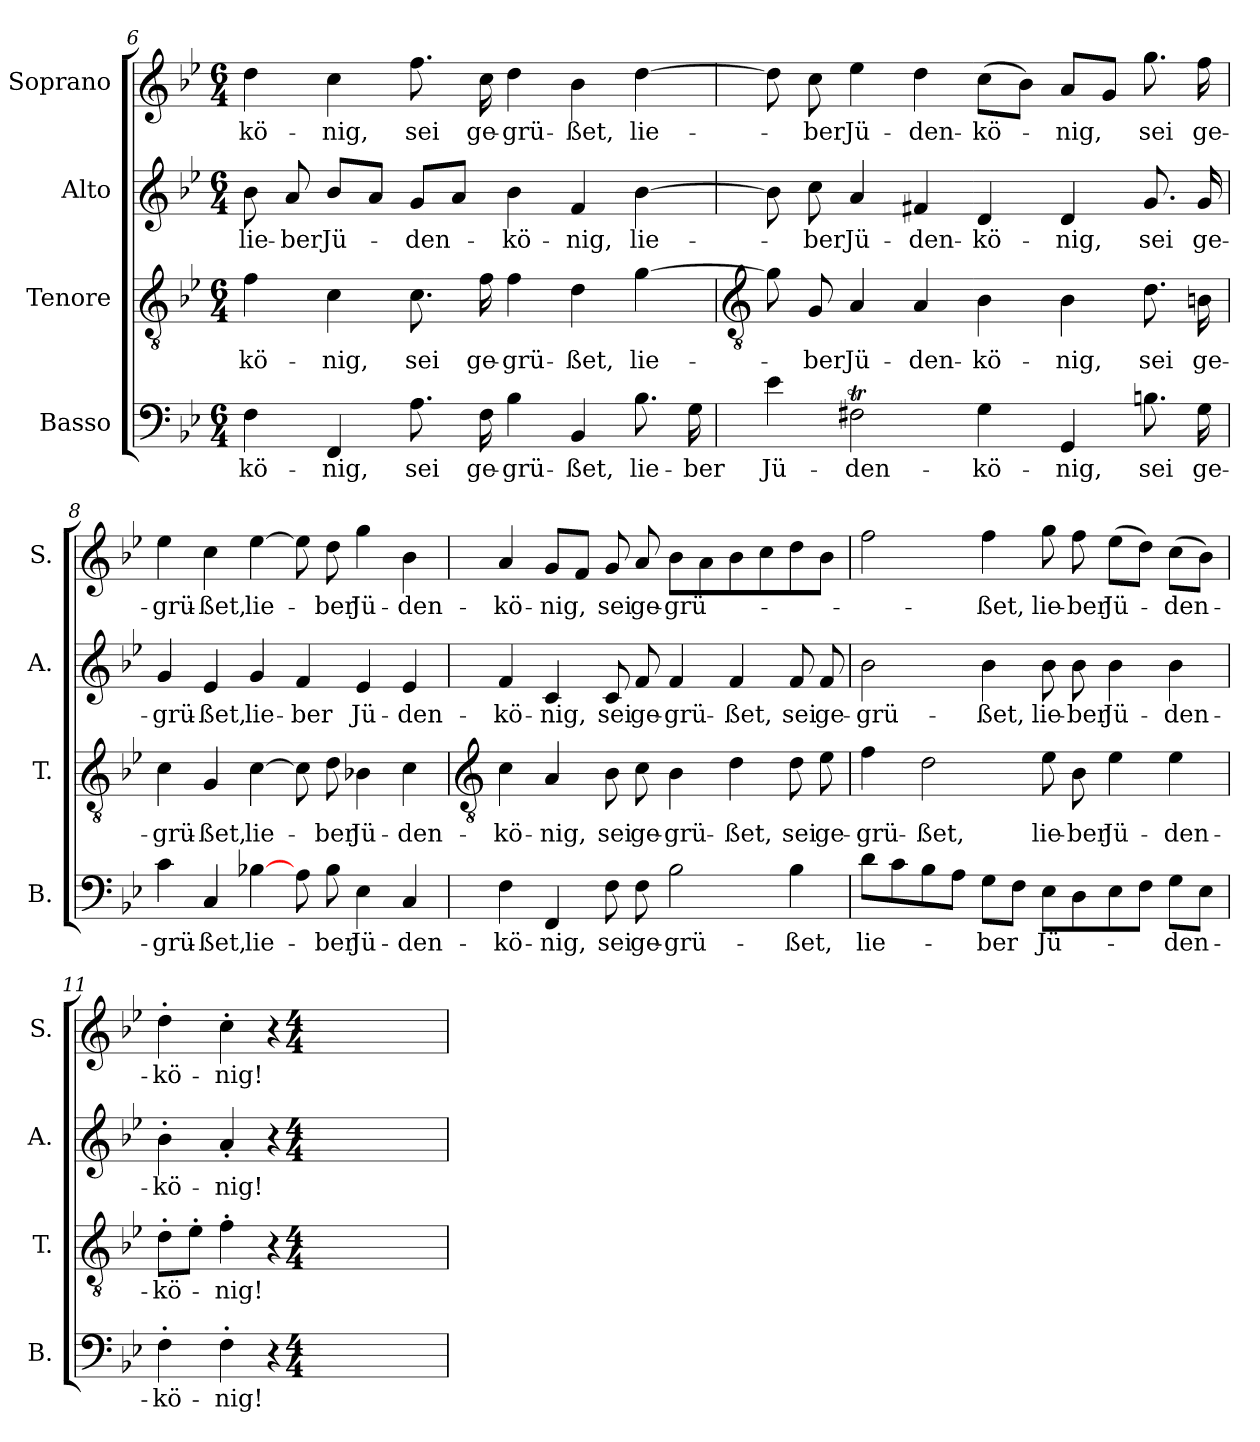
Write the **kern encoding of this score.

**kern	**text	**kern	**text	**kern	**text	**kern	**text
*part4	*part4	*part3	*part3	*part2	*part2	*part1	*part1
*staff4	*staff4	*staff3	*staff3	*staff2	*staff2	*staff1	*staff1
*I"Basso	*	*I"Tenore	*	*I"Alto	*	*I"Soprano	*
*I'B.	*	*I'T.	*	*I'A.	*	*I'S.	*
*clefF4	*	*clefGv2	*	*clefG2	*	*clefG2	*
*k[b-e-]	*	*k[b-e-]	*	*k[b-e-]	*	*k[b-e-]	*
*B-:	*	*B-:	*	*B-:	*	*B-:	*
*M6/4	*	*M6/4	*	*M6/4	*	*M6/4	*
=6	=6	=6	=6	=6	=6	=6	=6
!	!LO:LY:b	!	!LO:LY:b	!	!LO:LY:b	!	!LO:LY:b
4F	-kö-	4f	-kö-	8b-	lie-	4dd	-kö-
!	!	!	!	!	!LO:LY:b	!	!
.	.	.	.	8a	-ber	.	.
!	!LO:LY:b	!	!LO:LY:b	!	!LO:LY:b	!	!LO:LY:b
4FF	-nig,	4c	-nig,	8b-L	Jü-	4cc	-nig,
.	.	.	.	8aJ	.	.	.
!	!LO:LY:b	!	!LO:LY:b	!	!LO:LY:b	!	!LO:LY:b
8.A	sei	8.c	sei	8gL	-den-	8.ff	sei
.	.	.	.	8aJ	.	.	.
!	!LO:LY:b	!	!LO:LY:b	!	!	!	!LO:LY:b
16F	ge-	16f	ge-	.	.	16cc	ge-
!	!LO:LY:b	!	!LO:LY:b	!	!LO:LY:b	!	!LO:LY:b
4B-	-grü-	4f	-grü-	4b-	-kö-	4dd	-grü-
!	!LO:LY:b	!	!LO:LY:b	!	!LO:LY:b	!	!LO:LY:b
4BB-	-ßet,	4d	-ßet,	4f	-nig,	4b-	-ßet,
!	!LO:LY:b	!	!LO:LY:b	!	!LO:LY:b	!	!LO:LY:b
8.B-	lie-	[4g	lie-	[4b-	lie-	[4dd	lie-
!	!LO:LY:b	!	!	!	!	!	!
16G	-ber	.	.	.	.	.	.
!!LO:LB:g=z
=7	=7	=7	=7	=7	=7	=7	=7
*	*	*clefGv2	*	*	*	*	*
!	!LO:LY:b	!	!	!	!	!	!
4e-	Jü-	8g]	.	8b-]	.	8dd]	.
!	!	!	!LO:LY:b	!	!LO:LY:b	!	!LO:LY:b
.	.	8G	-ber	8cc	-ber	8cc	-ber
!	!LO:LY:b	!	!LO:LY:b	!	!LO:LY:b	!	!LO:LY:b
2F#Xt	-den-	4A	Jü-	4a	Jü-	4ee-	Jü-
!	!	!	!LO:LY:b	!	!LO:LY:b	!	!LO:LY:b
.	.	4A	-den-	4f#X	-den-	4dd	-den-
!	!LO:LY:b	!	!LO:LY:b	!	!LO:LY:b	!	!LO:LY:b
4G	-kö-	4B-	-kö-	4d	-kö-	(>8ccL	-kö-
.	.	.	.	.	.	8b-J)	.
!	!LO:LY:b	!	!LO:LY:b	!	!LO:LY:b	!	!LO:LY:b
4GG	-nig,	4B-	-nig,	4d	-nig,	8aL	-nig,
.	.	.	.	.	.	8gJ	.
!	!LO:LY:b	!	!LO:LY:b	!	!LO:LY:b	!	!LO:LY:b
8.Bn	sei	8.d	sei	8.g	sei	8.gg	sei
!	!LO:LY:b	!	!LO:LY:b	!	!LO:LY:b	!	!LO:LY:b
16G	ge-	16Bn	ge-	16g	ge-	16ff	ge-
=8	=8	=8	=8	=8	=8	=8	=8
!	!LO:LY:b	!	!LO:LY:b	!	!LO:LY:b	!	!LO:LY:b
4c	-grü-	4c	-grü-	4g	-grü-	4ee-	-grü-
!	!LO:LY:b	!	!LO:LY:b	!	!LO:LY:b	!	!LO:LY:b
4C	-ßet,	4G	-ßet,	4e-	-ßet,	4cc	-ßet,
!	!LO:LY:b	!	!LO:LY:b	!	!LO:LY:b	!	!LO:LY:b
[4B-X	lie-	[4c	lie-	4g	lie-	[4ee-	lie-
!	!	!	!	!	!LO:LY:b	!	!
8A	.	8c]	.	4f	-ber	8ee-]	.
!	!LO:LY:b	!	!LO:LY:b	!	!	!	!LO:LY:b
8B-	-ber	8d	-ber	.	.	8dd	-ber
!	!LO:LY:b	!	!LO:LY:b	!	!LO:LY:b	!	!LO:LY:b
4E-	Jü-	4B-X	Jü-	4e-	Jü-	4gg	Jü-
!	!LO:LY:b	!	!LO:LY:b	!	!LO:LY:b	!	!LO:LY:b
4C	-den-	4c	-den-	4e-	-den-	4b-	-den-
!!LO:LB:g=z
=9	=9	=9	=9	=9	=9	=9	=9
*	*	*clefGv2	*	*	*	*	*
!	!LO:LY:b	!	!LO:LY:b	!	!LO:LY:b	!	!LO:LY:b
4F	-kö-	4c	-kö-	4f	-kö-	4a	-kö-
!	!LO:LY:b	!	!LO:LY:b	!	!LO:LY:b	!	!LO:LY:b
4FF	-nig,	4A	-nig,	4c	-nig,	8gL	-nig,
.	.	.	.	.	.	8fJ	.
!	!LO:LY:b	!	!LO:LY:b	!	!LO:LY:b	!	!LO:LY:b
8F	sei	8B-	sei	8c	sei	8g	sei
!	!LO:LY:b	!	!LO:LY:b	!	!LO:LY:b	!	!LO:LY:b
8F	ge-	8c	ge-	8f	ge-	8a	ge-
!	!LO:LY:b	!	!LO:LY:b	!	!LO:LY:b	!	!LO:LY:b
2B-	-grü-	4B-	-grü-	4f	-grü-	8b-L	-grü-
.	.	.	.	.	.	8a	.
!	!	!	!LO:LY:b	!	!LO:LY:b	!	!
.	.	4d	-ßet,	4f	-ßet,	8b-	.
.	.	.	.	.	.	8cc	.
!	!LO:LY:b	!	!LO:LY:b	!	!LO:LY:b	!	!
4B-	-ßet,	8d	sei	8f	sei	8dd	.
!	!	!	!LO:LY:b	!	!LO:LY:b	!	!
.	.	8e-	ge-	8f	ge-	8b-J	.
=10	=10	=10	=10	=10	=10	=10	=10
!	!LO:LY:b	!	!LO:LY:b	!	!LO:LY:b	!	!
8dL	lie-	4f	-grü-	2b-	-grü-	2ff	.
8c	.	.	.	.	.	.	.
!	!	!	!LO:LY:b	!	!	!	!
8B-	.	2d	-ßet,	.	.	.	.
8AJ	.	.	.	.	.	.	.
!	!LO:LY:b	!	!	!	!LO:LY:b	!	!LO:LY:b
8GL	-ber	.	.	4b-	-ßet,	4ff	-ßet,
8FJ	.	.	.	.	.	.	.
!	!LO:LY:b	!	!LO:LY:b	!	!LO:LY:b	!	!LO:LY:b
8E-L	Jü-	8e-	lie-	8b-	lie-	8gg	lie-
!	!	!	!LO:LY:b	!	!LO:LY:b	!	!LO:LY:b
8D	.	8B-	-ber	8b-	-ber	8ff	-ber
!	!	!	!LO:LY:b	!	!LO:LY:b	!	!LO:LY:b
8E-	.	4e-	Jü-	4b-	Jü-	(>8ee-L	Jü-
8FJ	.	.	.	.	.	8ddJ)	.
!	!LO:LY:b	!	!LO:LY:b	!	!LO:LY:b	!	!LO:LY:b
8GL	-den-	4e-	-den-	4b-	-den-	(>8ccL	-den-
8E-J	.	.	.	.	.	8b-J)	.
=11	=11	=11	=11	=11	=11	=11	=11
!	!LO:LY:b	!	!LO:LY:b	!	!LO:LY:b	!	!LO:LY:b
4F'	-kö-	8d'L	-kö-	4b-'	-kö-	4dd'	-kö-
.	.	8e-'J	.	.	.	.	.
!	!LO:LY:b	!	!LO:LY:b	!	!LO:LY:b	!	!LO:LY:b
4F'	-nig!	4f'	-nig!	4a'	-nig!	4cc'	-nig!
4r	.	4r	.	4r	.	4r	.
*M4/4	*	*M4/4	*	*M4/4	*	*M4/4	*
*met(c)	*	*met(c)	*	*met(c)	*	*met(c)	*
=	=	=	=	=	=	=	=
*-	*-	*-	*-	*-	*-	*-	*-
